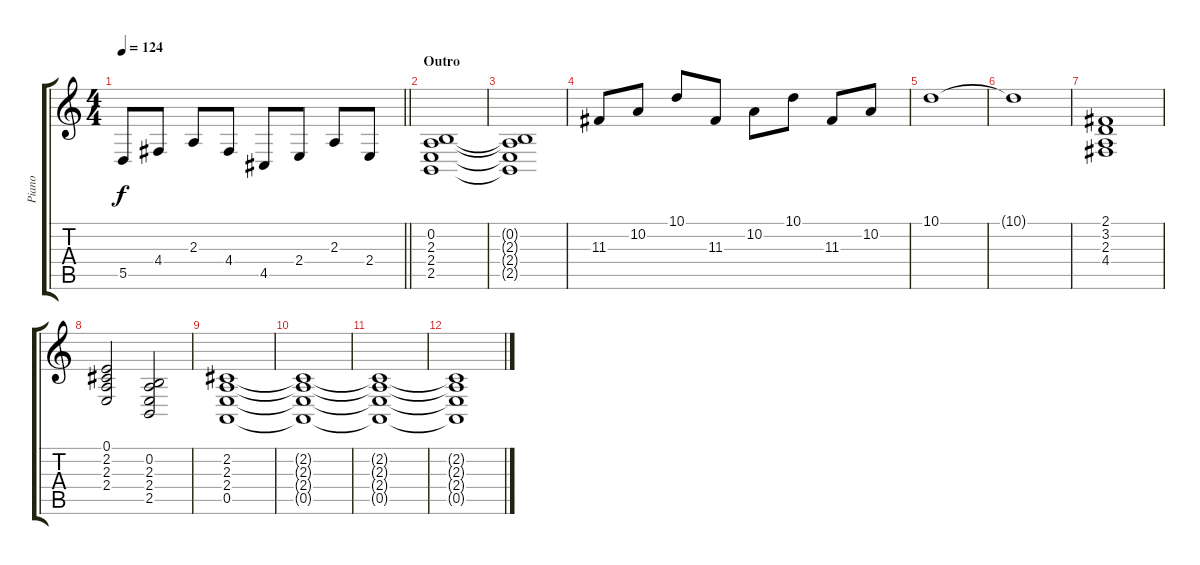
\track ("Piano" "Piano") {instrument brightacousticpiano}
\staff {score tabs}
\tuning (E4 B3 G3 D3 A2 E2) {hide}
\ts (4 4)
\tempo 124
\clef g2
\barLineRight lightlight
\ks c
5.5.8{dy f} 4.4.8 2.3.8 4.4.8 4.5.8 2.4.8 2.3.8 2.4.8 |
\section ("" "Outro")
(0.2 2.3 2.4 2.5).1 |
(0.2{t} 2.3{t} 2.4{t} 2.5{t}).1 |
11.3.8 10.2.8 10.1.8 11.3.8 10.2.8 10.1.8 11.3.8 10.2.8 |
10.1.1 |
10.1{t}.1 |
(2.1 3.2 2.3 4.4).1 |
(0.1 2.2 2.3 2.4).2 (0.2 2.3 2.4 2.5).2 |
(2.2 2.3 2.4 0.5).1 |
(2.2{t} 2.3{t} 2.4{t} 0.5{t}).1 |
(2.2{t} 2.3{t} 2.4{t} 0.5{t}).1 |
(2.2{t} 2.3{t} 2.4{t} 0.5{t}).1
